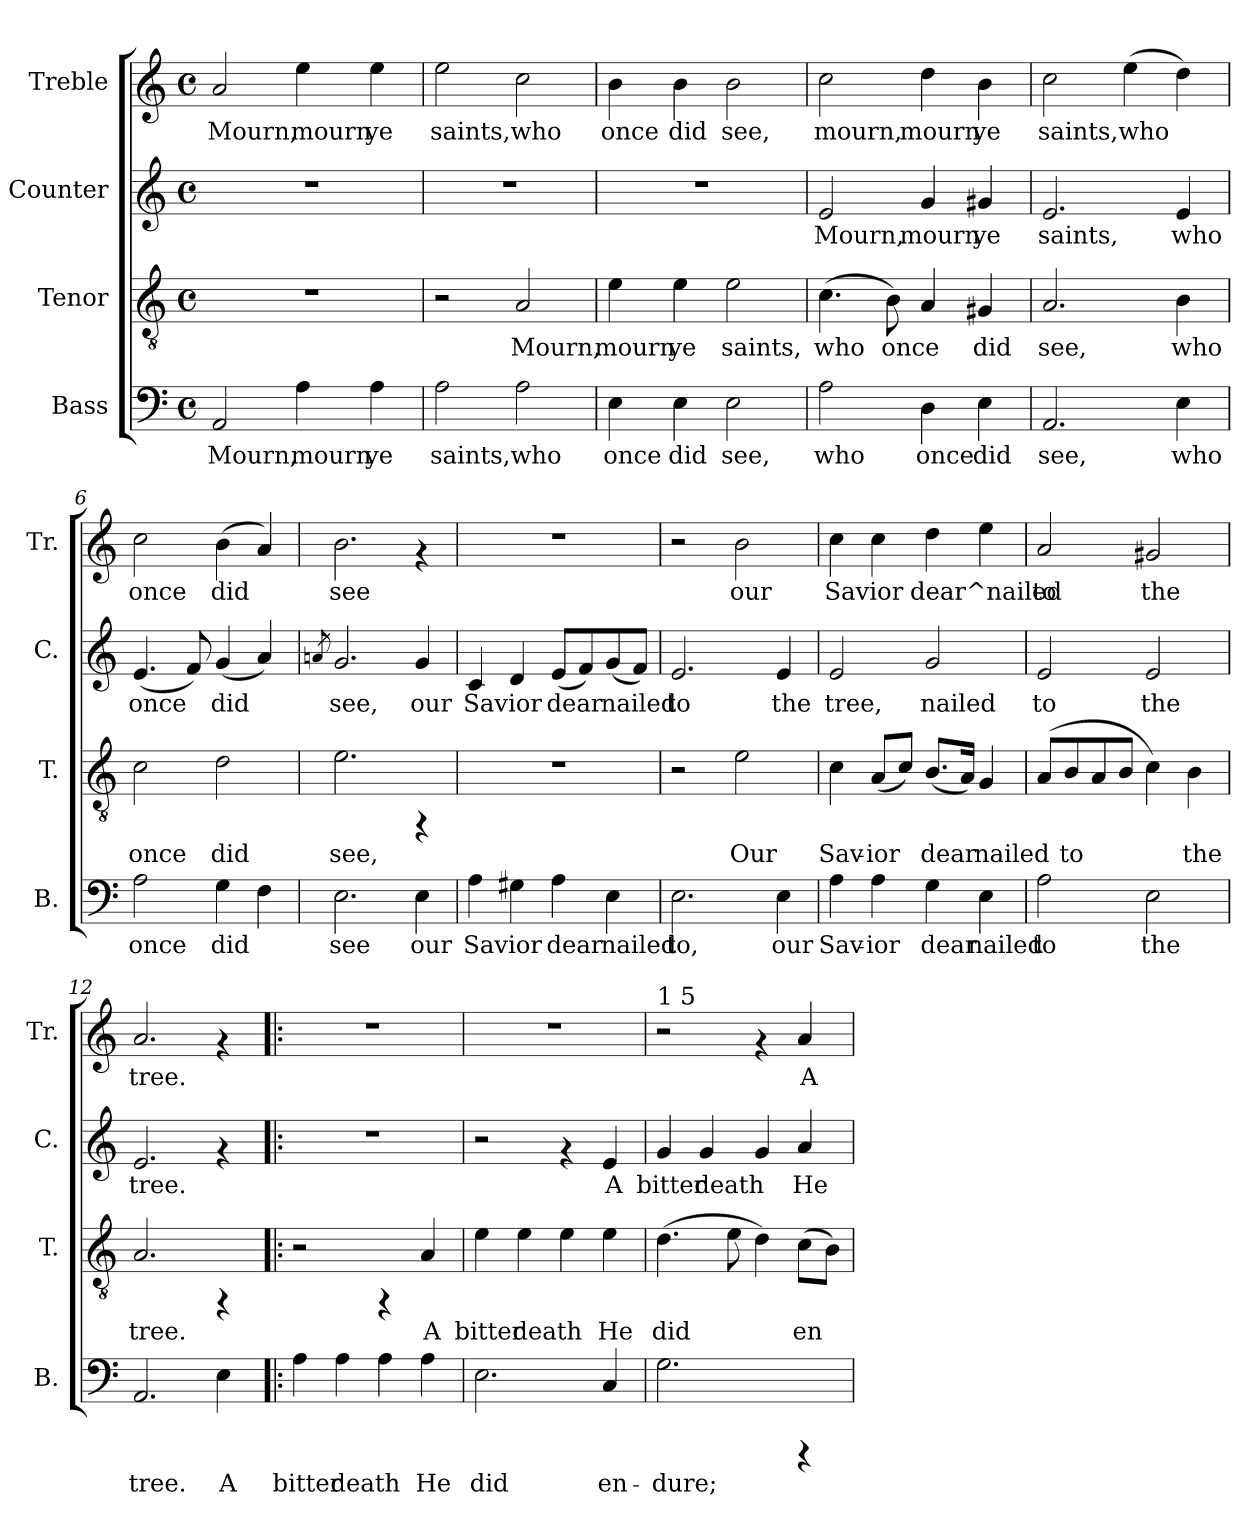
**kern	**text	**kern	**text	**kern	**text	**kern	**text
*part4	*part4	*part3	*part3	*part2	*part2	*part1	*part1
*staff4	*staff4	*staff3	*staff3	*staff2	*staff2	*staff1	*staff1
*I"Bass	*	*I"Tenor	*	*I"Counter	*	*I"Treble	*
*I'B.	*	*I'T.	*	*I'C.	*	*I'Tr.	*
!!LO:PB:g=z
*stria5	*	*stria5	*	*stria5	*	*stria5	*
*clefF4	*	*clefGv2	*	*clefG2	*	*clefG2	*
*k[]	*	*k[]	*	*k[]	*	*k[]	*
*C:	*	*C:	*	*C:	*	*C:	*
*M4/4	*	*M4/4	*	*M4/4	*	*M4/4	*
*met(c)	*	*met(c)	*	*met(c)	*	*met(c)	*
=1	=1	=1	=1	=1	=1	=1	=1
!	!LO:LY:b:cj	!	!	!	!	!	!LO:LY:b:cj
2AA/	Mourn,	1r	.	1r	.	2a/	Mourn,
!	!LO:LY:b:cj	!	!	!	!	!	!LO:LY:b:cj
4A\	mourn	.	.	.	.	4ee\	mourn
!	!LO:LY:b:cj	!	!	!	!	!	!LO:LY:b:cj
4A\	ye	.	.	.	.	4ee\	ye
=2	=2	=2	=2	=2	=2	=2	=2
!	!LO:LY:b:cj	!	!	!	!	!	!LO:LY:b:cj
2A\	saints,	2r	.	1r	.	2ee\	saints,
!	!LO:LY:b:cj	!	!LO:LY:b:cj	!	!	!	!LO:LY:b:cj
2A\	who	2A/	Mourn,	.	.	2cc\	who
=3	=3	=3	=3	=3	=3	=3	=3
!	!LO:LY:b:cj	!	!LO:LY:b:cj	!	!	!	!LO:LY:b:cj
4E\	once	4e\	mourn	1r	.	4b\	once
!	!LO:LY:b:cj	!	!LO:LY:b:cj	!	!	!	!LO:LY:b:cj
4E\	did	4e\	ye	.	.	4b\	did
!	!LO:LY:b:cj	!	!LO:LY:b:cj	!	!	!	!LO:LY:b:cj
2E\	see,	2e\	saints,	.	.	2b\	see,
=4	=4	=4	=4	=4	=4	=4	=4
!	!LO:LY:b:cj	!	!LO:LY:b:cj	!	!LO:LY:b:cj	!	!LO:LY:b:cj
2A\	who	(>4.c\	who	2e/	Mourn,	2cc\	mourn,
!	!	!	!LO:LY:b:cj	!	!	!	!
.	.	8B\)	once	.	.	.	.
!	!LO:LY:b:cj	!	!LO:LY:b:cj	!	!LO:LY:b:cj	!	!LO:LY:b:cj
4D\	once	4A/	.	4g/	mourn	4dd\	mourn
!	!LO:LY:b:cj	!	!LO:LY:b:cj	!	!LO:LY:b:cj	!	!LO:LY:b:cj
4E\	did	4G#X/	did	4g#X/	ye	4b\	ye
=5	=5	=5	=5	=5	=5	=5	=5
!	!LO:LY:b:cj	!	!LO:LY:b:cj	!	!LO:LY:b:cj	!	!LO:LY:b:cj
2.AA/	see,	2.A/	see,	2.e/	saints,	2cc\	saints,
!	!	!	!	!	!	!	!LO:LY:b:cj
.	.	.	.	.	.	(>4ee\	who
!	!LO:LY:b:cj	!	!LO:LY:b:cj	!	!LO:LY:b:cj	!	!LO:LY:b:cj
4E\	who	4B\	who	4e/	who	4dd\)	.
=6	=6	=6	=6	=6	=6	=6	=6
!	!LO:LY:b:cj	!	!LO:LY:b:cj	!	!LO:LY:b:cj	!	!LO:LY:b:cj
2A\	once	2c\	once	(<4.e/	once	2cc\	once
!	!	!	!	!	!LO:LY:b:cj	!	!
.	.	.	.	8f/)	.	.	.
!	!LO:LY:b:cj	!	!LO:LY:b:cj	!	!LO:LY:b:cj	!	!LO:LY:b:cj
4G\	did	2d\	did	(<4g/	did	(>4b\	did
!	!LO:LY:b:cj	!	!	!	!LO:LY:b:cj	!	!LO:LY:b:cj
4F\	.	.	.	4a/)	.	4a/)	.
=7	=7	=7	=7	=7	=7	=7	=7
.	.	.	.	8qan/	.	.	.
!	!LO:LY:b:cj	!	!LO:LY:b:cj	!	!LO:LY:b:cj	!	!LO:LY:b:cj
2.E\	see	2.e\	see,	2.g/	see,	2.b\	see
!	!LO:LY:b:cj	!	!	!	!LO:LY:b:cj	!	!
4E\	our	4rFF	.	4g/	our	4rf	.
!!LO:LB:g=z
=8	=8	=8	=8	=8	=8	=8	=8
!	!LO:LY:b:cj	!	!	!	!LO:LY:b:cj	!	!
4A\	Savior	1r	.	4c/	Savior	1r	.
!	!LO:LY:b:cj	!	!	!	!LO:LY:b:cj	!	!
4G#X\	.	.	.	4d/	.	.	.
!	!LO:LY:b:cj	!	!	!	!LO:LY:b:cj	!	!
4A\	dear	.	.	(<8e/L	dear	.	.
!	!	!	!	!	!LO:LY:b:cj	!	!
.	.	.	.	8f/)	.	.	.
!	!LO:LY:b:cj	!	!	!	!LO:LY:b:cj	!	!
4E\	nailed	.	.	(<8g/	nailed	.	.
!	!	!	!	!	!LO:LY:b:cj	!	!
.	.	.	.	8f/J)	.	.	.
=9	=9	=9	=9	=9	=9	=9	=9
!	!LO:LY:b:cj	!	!	!	!LO:LY:b:cj	!	!
2.E\	to,	2r	.	2.e/	to	2r	.
!	!	!	!LO:LY:b:cj	!	!	!	!LO:LY:b:cj
.	.	2e\	Our	.	.	2b\	our
!	!LO:LY:b:cj	!	!	!	!LO:LY:b:cj	!	!
4E\	our	.	.	4e/	the	.	.
=10	=10	=10	=10	=10	=10	=10	=10
!	!LO:LY:b:cj	!	!LO:LY:b:cj	!	!LO:LY:b:cj	!	!LO:LY:b:cj
4A\	Sav-	4c\	Sav-	2e/	tree,	4cc\	Savior
!	!LO:LY:b:cj	!	!LO:LY:b:cj	!	!	!	!LO:LY:b:cj
4A\	-ior	(<8A/L	-ior	.	.	4cc\	.
!	!	!	!LO:LY:b:cj	!	!	!	!
.	.	8c/J)	.	.	.	.	.
!	!LO:LY:b:cj	!	!LO:LY:b:cj	!	!LO:LY:b:cj	!	!LO:LY:b:cj
4G\	dear	(<8.B/L	dear	2g/	nailed	4dd\	dear^nailed
!	!	!	!LO:LY:b:cj	!	!	!	!
.	.	16A/J)	.	.	.	.	.
!	!LO:LY:b:cj	!	!LO:LY:b:cj	!	!	!	!LO:LY:b:cj
4E\	nailed	4G/	nailed	.	.	4ee\	.
=11	=11	=11	=11	=11	=11	=11	=11
!	!LO:LY:b:cj	!	!LO:LY:b:cj	!	!LO:LY:b:cj	!	!LO:LY:b:cj
2A\	to	(<8A/L	.	2e/	to	2a/	to
!	!	!	!LO:LY:b:cj	!	!	!	!
.	.	8B/	to	.	.	.	.
!	!	!	!LO:LY:b:cj	!	!	!	!
.	.	8A/	.	.	.	.	.
!	!	!	!LO:LY:b:cj	!	!	!	!
.	.	8B/J	.	.	.	.	.
!	!LO:LY:b:cj	!	!LO:LY:b:cj	!	!LO:LY:b:cj	!	!LO:LY:b:cj
2E\	the	4c\)	.	2e/	the	2g#X/	the
!	!	!	!LO:LY:b:cj	!	!	!	!
.	.	4B\	the	.	.	.	.
=12	=12	=12	=12	=12	=12	=12	=12
!	!LO:LY:b:cj	!	!LO:LY:b:cj	!	!LO:LY:b:cj	!	!LO:LY:b:cj
2.AA/	tree.	2.A/	tree.	2.e/	tree.	2.a/	tree.
!	!LO:LY:b:cj	!	!	!	!	!	!
4E\	A	4rFF	.	4rf	.	4rf	.
=13!|:	=13!|:	=13!|:	=13!|:	=13!|:	=13!|:	=13!|:	=13!|:
!	!LO:LY:b:cj	!	!	!	!	!	!
4A\	bitter	2r	.	1r	.	1r	.
!	!LO:LY:b:cj	!	!	!	!	!	!
4A\	death	.	.	.	.	.	.
!	!LO:LY:b:cj	!	!	!	!	!	!
4A\	.	4rFF	.	.	.	.	.
!	!LO:LY:b:cj	!	!LO:LY:b:cj	!	!	!	!
4A\	He	4A/	A	.	.	.	.
=14	=14	=14	=14	=14	=14	=14	=14
!	!LO:LY:b:cj	!	!LO:LY:b:cj	!	!	!	!
2.E\	did	4e\	bitter	2r	.	1r	.
!	!	!	!LO:LY:b:cj	!	!	!	!
.	.	4e\	death	.	.	.	.
!	!	!	!LO:LY:b:cj	!	!	!	!
.	.	4e\	.	4rf	.	.	.
!	!LO:LY:b:cj	!	!LO:LY:b:cj	!	!LO:LY:b:cj	!	!
4C/	en-	4e\	He	4e/	A	.	.
!!LO:LB:g=z
=15	=15	=15	=15	=15	=15	=15	=15
!	!	!	!	!	!	!LO:TX:a:t=1 5	!
!	!LO:LY:b:cj	!	!LO:LY:b:cj	!	!LO:LY:b:cj	!	!
2.G\	-dure;	(>4.d\	did	4g/	bitter	2r	.
!	!	!	!	!	!LO:LY:b:cj	!	!
.	.	.	.	4g/	death	.	.
!	!	!	!LO:LY:b:cj	!	!	!	!
.	.	8e\	.	.	.	.	.
!	!	!	!LO:LY:b:cj	!	!LO:LY:b:cj	!	!
.	.	4d\)	.	4g/	.	4rf	.
!	!	!	!LO:LY:b:cj	!	!LO:LY:b:cj	!	!LO:LY:b:cj
4rCCC	.	(>8c\L	en-	4a/	He	4a/	A
!	!	!	!LO:LY:b:cj	!	!	!	!
.	.	8B\J)	--	.	.	.	.
=	=	=	=	=	=	=	=
*-	*-	*-	*-	*-	*-	*-	*-
